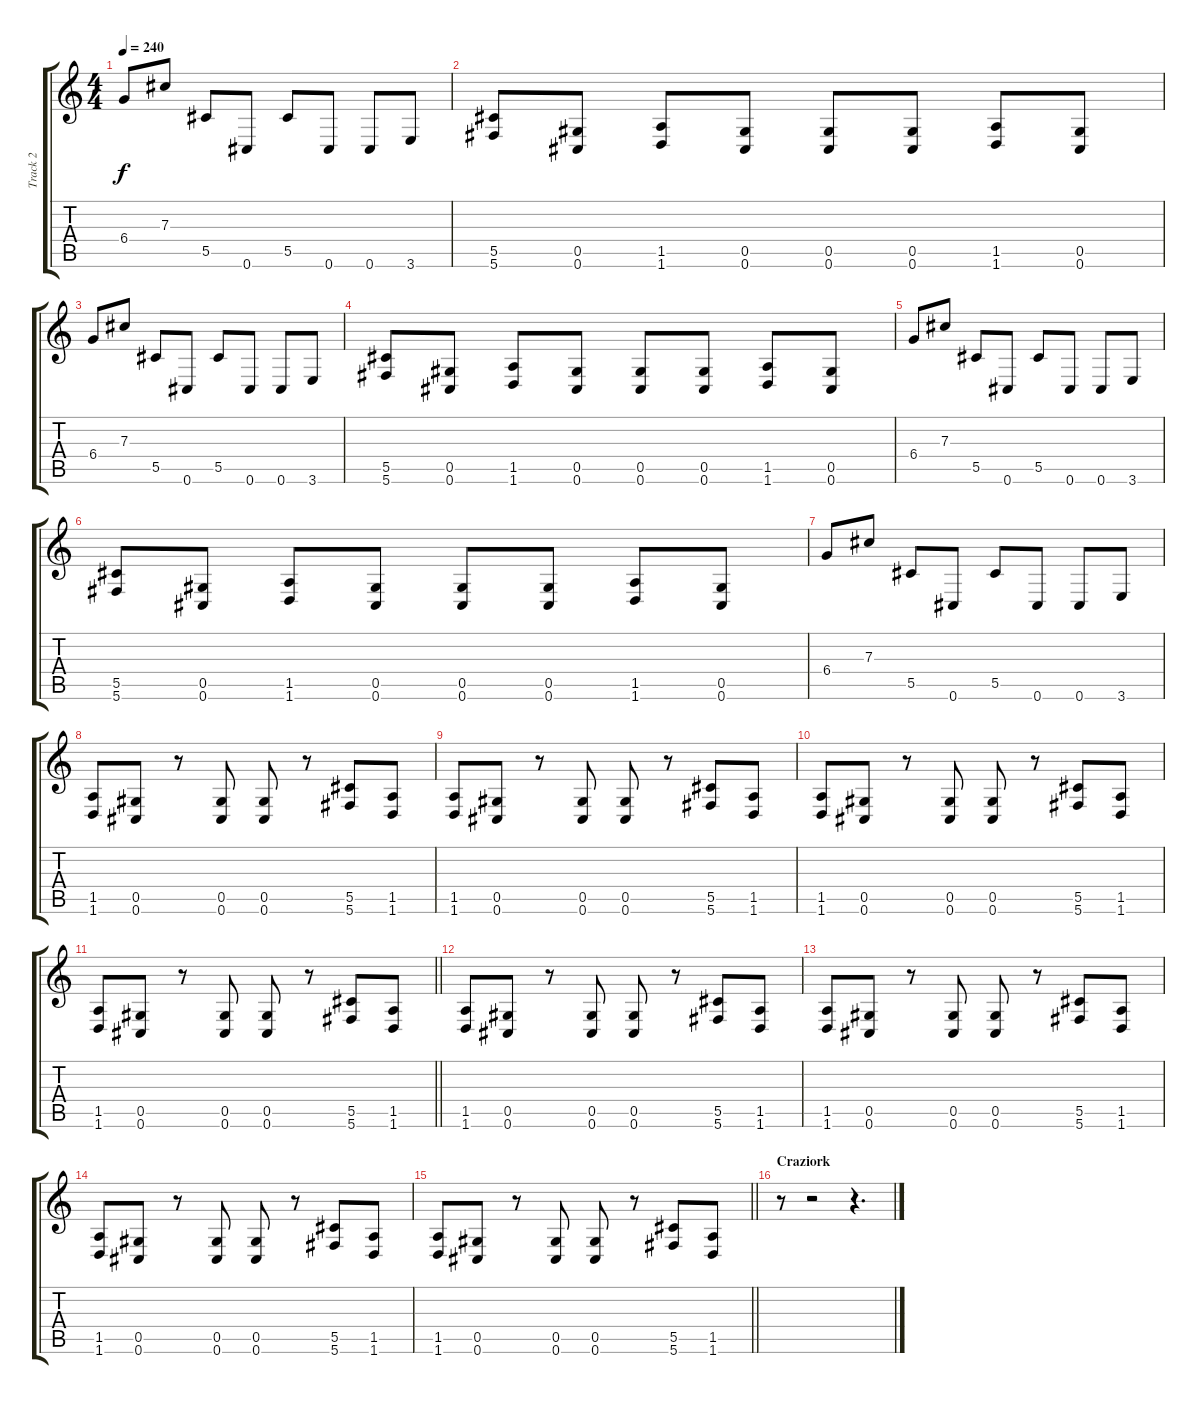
\track ("Track 2" "Track 2") {instrument distortionguitar}
\staff {score tabs}
\tuning (Eb4 Bb3 Gb3 Db3 Ab2 Db2) {hide}
\ts (4 4)
\tempo 240
\clef g2
\ks c
6.4.8{dy f} 7.3.8 5.5.8 0.6.8 5.5.8 0.6.8 0.6.8 3.6.8 |
(5.5 5.6).8 (0.5 0.6).8 (1.5 1.6).8 (0.5 0.6).8 (0.5 0.6).8 (0.5 0.6).8 (1.5 1.6).8 (0.5 0.6).8 |
6.4.8 7.3.8 5.5.8 0.6.8 5.5.8 0.6.8 0.6.8 3.6.8 |
(5.5 5.6).8 (0.5 0.6).8 (1.5 1.6).8 (0.5 0.6).8 (0.5 0.6).8 (0.5 0.6).8 (1.5 1.6).8 (0.5 0.6).8 |
6.4.8 7.3.8 5.5.8 0.6.8 5.5.8 0.6.8 0.6.8 3.6.8 |
(5.5 5.6).8 (0.5 0.6).8 (1.5 1.6).8 (0.5 0.6).8 (0.5 0.6).8 (0.5 0.6).8 (1.5 1.6).8 (0.5 0.6).8 |
6.4.8 7.3.8 5.5.8 0.6.8 5.5.8 0.6.8 0.6.8 3.6.8 |
(1.5 1.6).8 (0.5 0.6).8 r.8 (0.5 0.6).8 (0.5 0.6).8 r.8 (5.5 5.6).8 (1.5 1.6).8 |
(1.5 1.6).8 (0.5 0.6).8 r.8 (0.5 0.6).8 (0.5 0.6).8 r.8 (5.5 5.6).8 (1.5 1.6).8 |
(1.5 1.6).8 (0.5 0.6).8 r.8 (0.5 0.6).8 (0.5 0.6).8 r.8 (5.5 5.6).8 (1.5 1.6).8 |
\barLineRight lightlight
(1.5 1.6).8 (0.5 0.6).8 r.8 (0.5 0.6).8 (0.5 0.6).8 r.8 (5.5 5.6).8 (1.5 1.6).8 |
(1.5 1.6).8 (0.5 0.6).8 r.8 (0.5 0.6).8 (0.5 0.6).8 r.8 (5.5 5.6).8 (1.5 1.6).8 |
(1.5 1.6).8 (0.5 0.6).8 r.8 (0.5 0.6).8 (0.5 0.6).8 r.8 (5.5 5.6).8 (1.5 1.6).8 |
(1.5 1.6).8 (0.5 0.6).8 r.8 (0.5 0.6).8 (0.5 0.6).8 r.8 (5.5 5.6).8 (1.5 1.6).8 |
\barLineRight lightlight
(1.5 1.6).8 (0.5 0.6).8 r.8 (0.5 0.6).8 (0.5 0.6).8 r.8 (5.5 5.6).8 (1.5 1.6).8 |
\section ("" "Craziork")
r.8 r.2 r.4{d}
